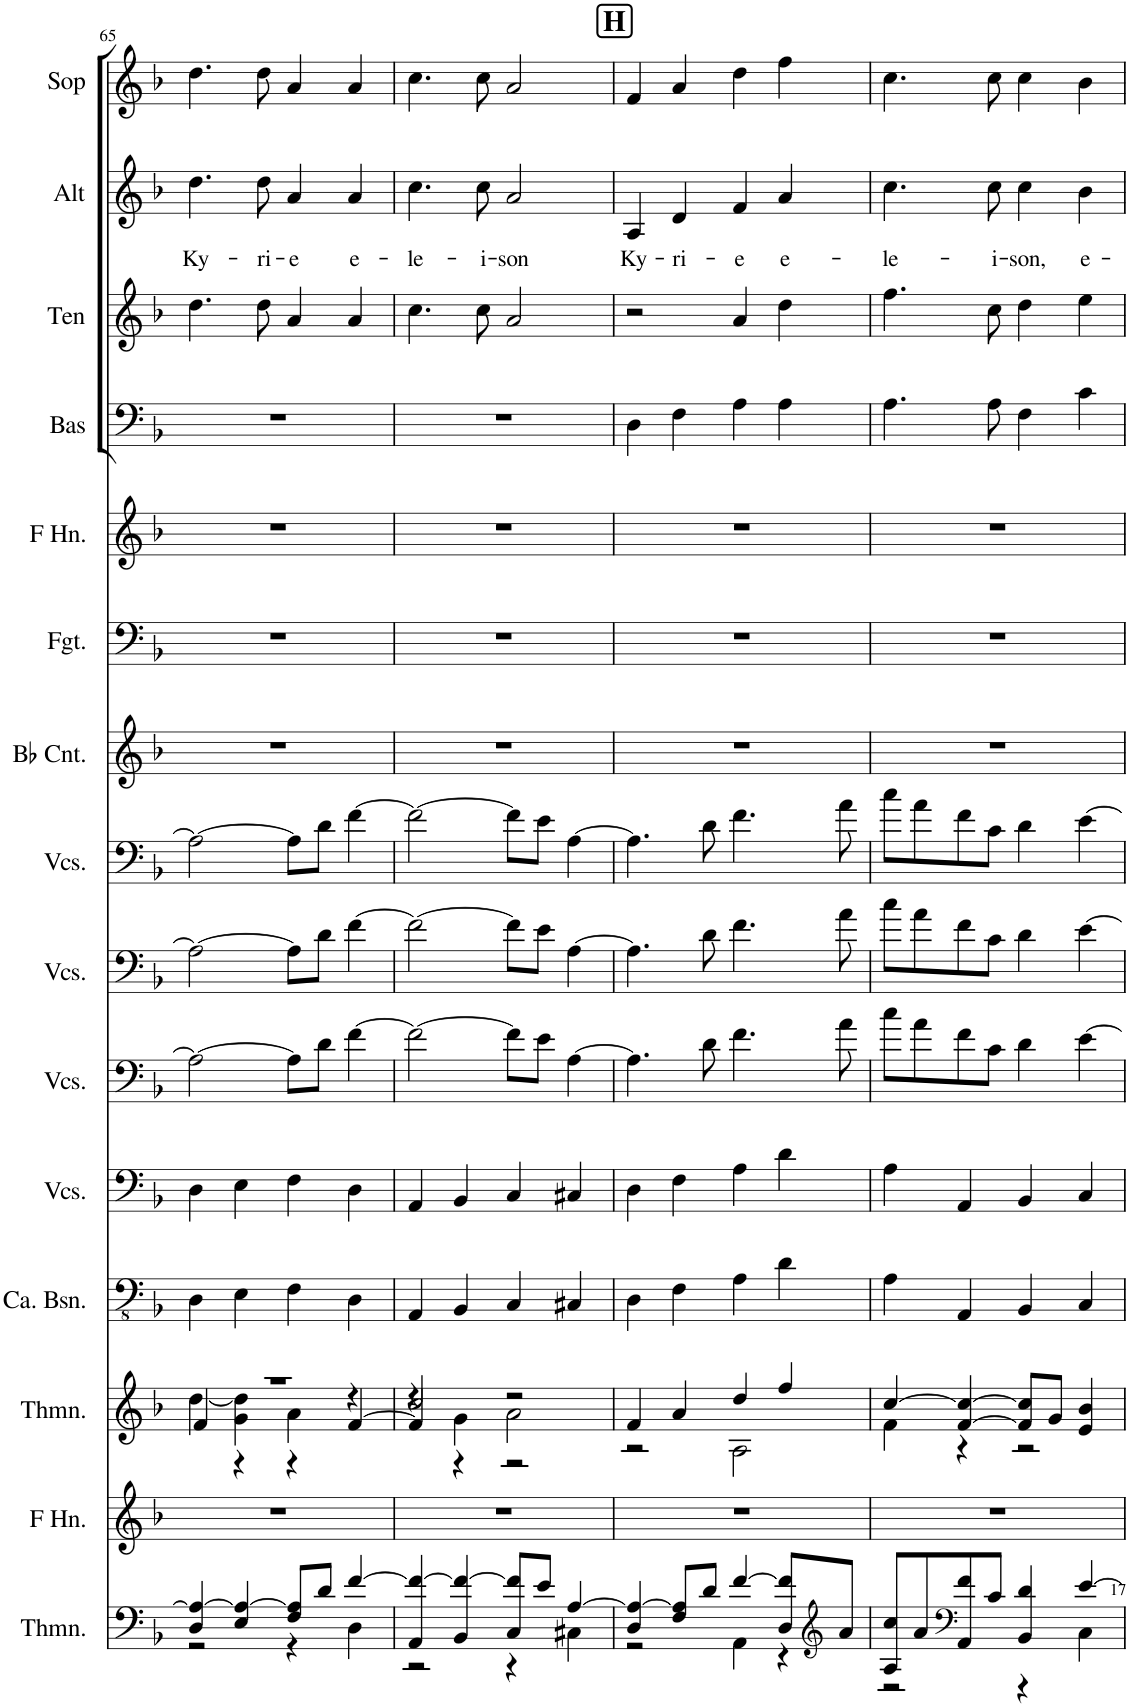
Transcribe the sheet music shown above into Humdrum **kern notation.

**kern	**kern	**kern	**kern	**kern	**kern	**kern	**kern	**kern	**kern	**kern	**kern	**kern	**kern	**text	**kern
*part15	*part14	*part13	*part12	*part11	*part10	*part9	*part8	*part7	*part6	*part5	*part4	*part3	*part2	*part2	*part1
*staff15	*staff14	*staff13	*staff12	*staff11	*staff10	*staff9	*staff8	*staff7	*staff6	*staff5	*staff4	*staff3	*staff2	*staff2	*staff1
*I"Theremin, Organ lh	*I"Hoorn in F, Horns 3,4 in F	*I"Theremin, Organ rh	*I"Contrabassen, Double Bass	*I"Violoncellos, Cello 2	*I"Violoncellos, Cello 1	*I"Violoncellos, Viola 2	*I"Violoncellos, Viola 1	*I"Cornet in Bb, Trumpet in F	*I"Fagot, Bassoon	*I"Hoorn in F, Horns 1,2 in F	*I"Bas	*I"Ten	*I"Alt	*	*I"Sop
*I'Thmn.	*I'F Hn.	*I'Thmn.	*I'Ca. Bsn.	*I'Vcs.	*I'Vcs.	*I'Vcs.	*I'Vcs.	*	*I'Fgt.	*I'F Hn.	*I'Bas	*I'Ten	*I'Alt	*	*I'Sop
!!LO:PB:g=z
*clefF4	*clefG2	*clefG2	*clefFv4	*clefF4	*clefF4	*clefF4	*clefF4	*clefG2	*clefF4	*clefG2	*clefF4	*clefG2	*clefG2	*	*clefG2
*	*Trd4c7	*	*	*	*	*	*	*Trd1c2	*	*Trd4c7	*	*Trd1c2	*Trd1c2	*	*
*k[b-]	*k[b-]	*k[b-]	*k[b-]	*k[b-]	*k[b-]	*k[b-]	*k[b-]	*k[b-]	*k[b-]	*k[b-]	*k[b-]	*k[b-]	*k[b-]	*	*k[b-]
*M4/4	*M4/4	*M4/4	*M4/4	*M4/4	*M4/4	*M4/4	*M4/4	*M4/4	*M4/4	*M4/4	*M4/4	*M4/4	*M4/4	*	*M4/4
*met(c)	*met(c)	*met(c)	*met(c)	*met(c)	*met(c)	*met(c)	*met(c)	*met(c)	*met(c)	*met(c)	*met(c)	*met(c)	*met(c)	*	*met(c)
=65	=65	=65	=65	=65	=65	=65	=65	=65	=65	=65	=65	=65	=65	=65	=65
*^	*	*^	*	*	*	*	*	*	*	*	*	*	*	*	*
*	*	*	*	*^	*	*	*	*	*	*	*	*	*	*	*	*	*
!	!	!	!	!	!	!	!	!	!	!	!	!	!	!	!	!	!LO:LY:b	!
4D/ 4A/_	2r	1r	1r	[4dd\	4f/	4DD\	4D\	2A\_	2A\_	2A\_	1r	1r	1r	1r	4.dd\	4.dd\	Ky-	4.dd\
4E/ 4A/_	.	.	.	4g\ 4dd\]	4r	4EE\	4E\	.	.	.	.	.	.	.	.	.	.	.
!	!	!	!	!	!	!	!	!	!	!	!	!	!	!	!	!	!LO:LY:b	!
.	.	.	.	.	.	.	.	.	.	.	.	.	.	.	8dd\	8dd\	-ri-	8dd\
!	!	!	!	!	!	!	!	!	!	!	!	!	!	!	!	!	!LO:LY:b	!
8F/ 8A/]L	4r	.	.	4a\	4r	4FF\	4F\	8A\L]	8A\L]	8A\L]	.	.	.	.	4a/	4a/	-e	4a/
8d/J	.	.	.	.	.	.	.	8d\J	8d\J	8d\J	.	.	.	.	.	.	.	.
!	!	!	!	!	!	!	!	!	!	!	!	!	!	!	!	!	!LO:LY:b	!
[4f/	4D\	.	.	4r	[4f/	4DD\	4D\	[4f\	[4f\	[4f\	.	.	.	.	4a/	4a/	e-	4a/
=66	=66	=66	=66	=66	=66	=66	=66	=66	=66	=66	=66	=66	=66	=66	=66	=66	=66	=66
!	!	!	!	!	!	!	!	!	!	!	!	!	!	!	!	!	!LO:LY:b	!
4AA/ 4f/_	2r	1r	2cc/	4r	4f/]	4AAA/	4AA/	2f\_	2f\_	2f\_	1r	1r	1r	1r	4.cc\	4.cc\	-le-	4.cc\
4BB-/ 4f/_	.	.	.	4g\	4r	4BBB-/	4BB-/	.	.	.	.	.	.	.	.	.	.	.
!	!	!	!	!	!	!	!	!	!	!	!	!	!	!	!	!	!LO:LY:b	!
.	.	.	.	.	.	.	.	.	.	.	.	.	.	.	8cc\	8cc\	-i-	8cc\
!	!	!	!	!	!	!	!	!	!	!	!	!	!	!	!	!	!LO:LY:b	!
8C/ 8f/]L	4r	.	2r	2a\	2r	4CC/	4C/	8f\L]	8f\L]	8f\L]	.	.	.	.	2a/	2a/	-son	2a/
8e/J	.	.	.	.	.	.	.	8e\J	8e\J	8e\J	.	.	.	.	.	.	.	.
[4A/	4C#X\	.	.	.	.	4CC#X/	4C#X/	[4A\	[4A\	[4A\	.	.	.	.	.	.	.	.
*	*	*	*	*v	*v	*	*	*	*	*	*	*	*	*	*	*	*	*
!!LO:REH:place=s1:a:B:cj:fs=14:t=H
=67	=67	=67	=67	=67	=67	=67	=67	=67	=67	=67	=67	=67	=67	=67	=67	=67	=67
!	!	!	!	!	!	!	!	!	!	!	!	!	!	!	!	!LO:LY:b	!
4D/ 4A/_	2r	1r	4f/	2r	4DD\	4D\	4.A\]	4.A\]	4.A\]	1r	1r	1r	4D\	2r	4A/	Ky-	4f/
!	!	!	!	!	!	!	!	!	!	!	!	!	!	!	!	!LO:LY:b	!
8F/ 8A/]L	.	.	4a/	.	4FF\	4F\	.	.	.	.	.	.	4F\	.	4d/	-ri-	4a/
8d/J	.	.	.	.	.	.	8d\	8d\	8d\	.	.	.	.	.	.	.	.
!	!	!	!	!	!	!	!	!	!	!	!	!	!	!	!	!LO:LY:b	!
[4f/	4AA\	.	4dd/	2A\	4AA\	4A\	4.f\	4.f\	4.f\	.	.	.	4A\	4a/	4f/	-e	4dd\
!	!	!	!	!	!	!	!	!	!	!	!	!	!	!	!	!LO:LY:b	!
8D/ 8f/]L	4r	.	4ff/	.	4D\	4d\	.	.	.	.	.	.	4A\	4dd\	4a/	e-	4ff\
*clefG2	*	*	*	*	*	*	*	*	*	*	*	*	*	*	*	*	*
8a/J	.	.	.	.	.	.	8a\	8a\	8a\	.	.	.	.	.	.	.	.
=68	=68	=68	=68	=68	=68	=68	=68	=68	=68	=68	=68	=68	=68	=68	=68	=68	=68
!	!	!	!	!	!	!	!	!	!	!	!	!	!	!	!	!LO:LY:b	!
8A/ 8cc/L	2r	1r	[4cc/	4f\	4AA\	4A\	8cc\L	8cc\L	8cc\L	1r	1r	1r	4.A\	4.ff\	4.cc\	-le-	4.cc\
8a/	.	.	.	.	.	.	8a\	8a\	8a\	.	.	.	.	.	.	.	.
*clefF4	*	*	*	*	*	*	*	*	*	*	*	*	*	*	*	*	*
8AA/ 8f/	.	.	[4f/ 4cc/_	4r	4AAA/	4AA/	8f\	8f\	8f\	.	.	.	.	.	.	.	.
!	!	!	!	!	!	!	!	!	!	!	!	!	!	!	!	!LO:LY:b	!
8c/J	.	.	.	.	.	.	8c\J	8c\J	8c\J	.	.	.	8A\	8cc\	8cc\	-i-	8cc\
!	!	!	!	!	!	!	!	!	!	!	!	!	!	!	!	!LO:LY:b	!
4BB-/ 4d/	4r	.	8f/] 8cc/]L	2r	4BBB-/	4BB-/	4d\	4d\	4d\	.	.	.	4F\	4dd\	4cc\	-son,	4cc\
.	.	.	8g/J	.	.	.	.	.	.	.	.	.	.	.	.	.	.
!	!	!	!	!	!	!	!	!	!	!	!	!	!	!	!	!LO:LY:b	!
[4e/	4C\	.	4e/ 4b-/	.	4CC/	4C/	[4e\	[4e\	[4e\	.	.	.	4c\	4ee\	4b-\	e-	4b-\
*v	*v	*	*v	*v	*	*	*	*	*	*	*	*	*	*	*	*	*
=	=	=	=	=	=	=	=	=	=	=	=	=	=	=	=
*-	*-	*-	*-	*-	*-	*-	*-	*-	*-	*-	*-	*-	*-	*-	*-
